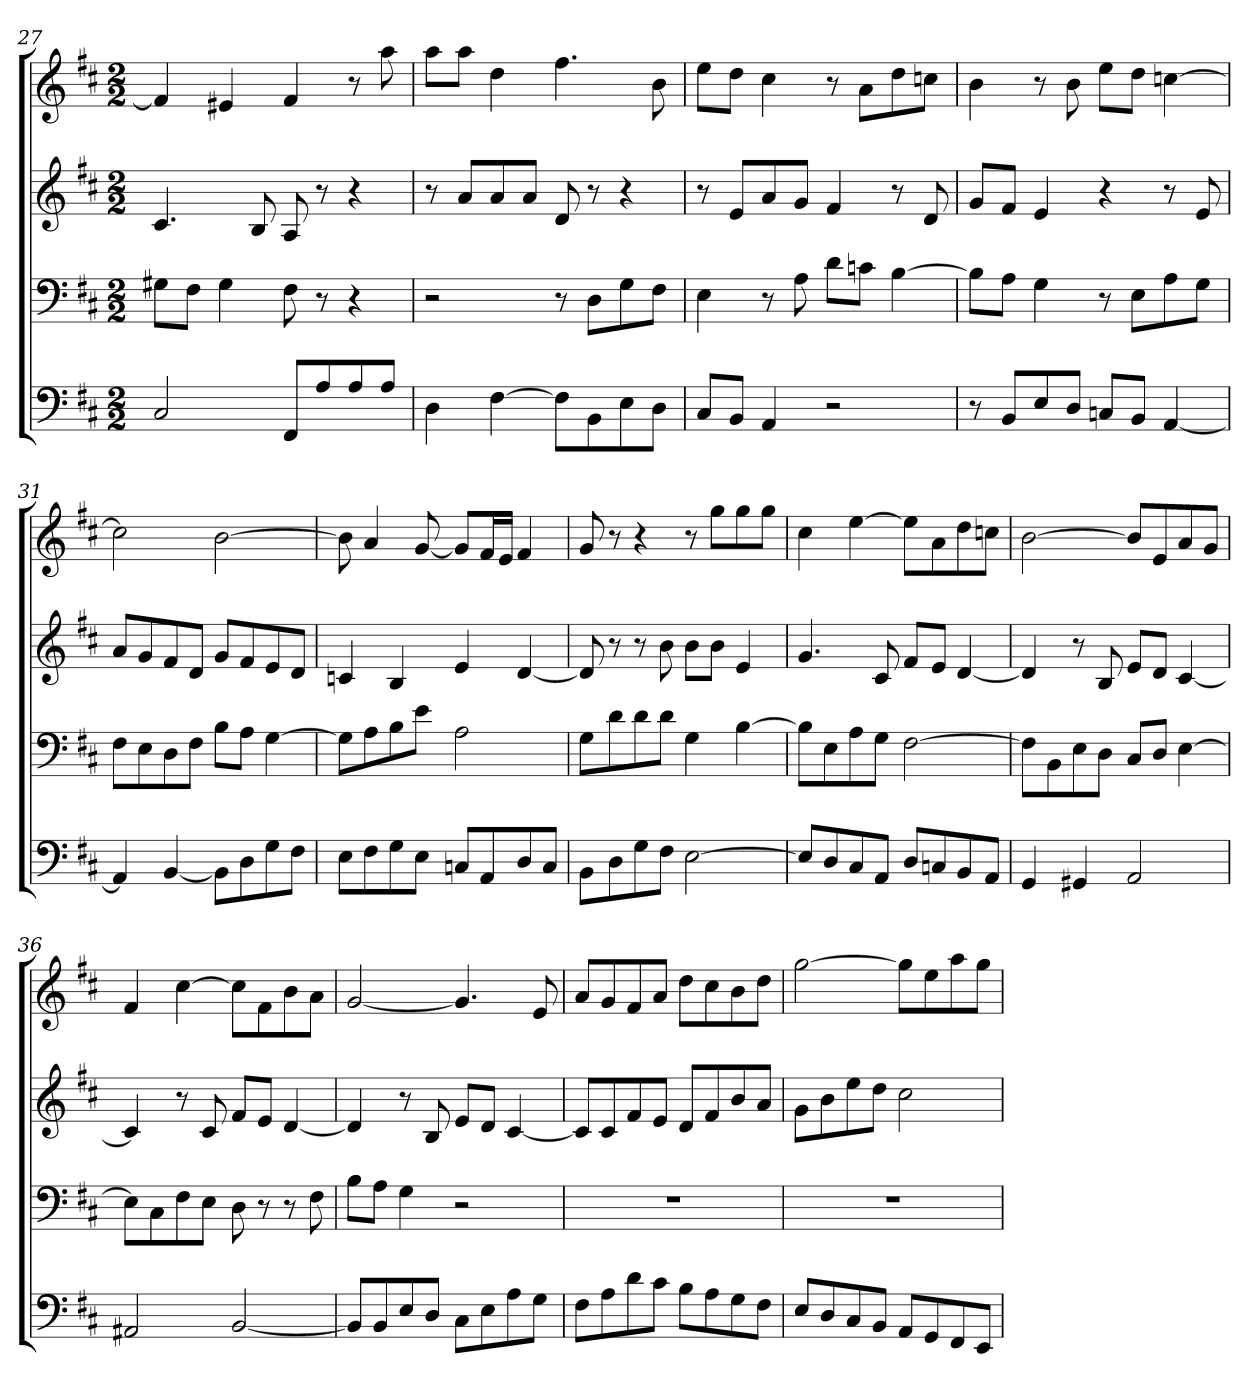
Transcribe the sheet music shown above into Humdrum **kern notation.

**kern	**kern	**kern	**kern
*part4	*part3	*part2	*part1
*staff4	*staff3	*staff2	*staff1
*clefF4	*clefF4	*clefG2	*clefG2
*k[f#c#]	*k[f#c#]	*k[f#c#]	*k[f#c#]
*D:	*D:	*D:	*D:
*M2/2	*M2/2	*M2/2	*M2/2
=27	=27	=27	=27
2C#	8G#X\L	4.c#	4f#]
.	8F#\J	.	.
.	4G#	.	4e#X
.	.	8B	.
8FF#/L	8F#	8A	4f#
8A/	8r	8r	.
8A/	4r	4r	8r
8A/J	.	.	8aa
=28	=28	=28	=28
4D	2r	8r	8aa\L
.	.	8a/L	8aa\J
[4F#	.	8a/	4dd
.	.	8a/J	.
8F#\L]	8r	8d	4.ff#
8BB\	8D\L	8r	.
8E\	8G\	4r	.
8D\J	8F#\J	.	8b
=29	=29	=29	=29
8C#/L	4E	8r	8ee\L
8BB/J	.	8e/L	8dd\J
4AA	8r	8a/	4cc#
.	8A	8g/J	.
2r	8d\L	4f#	8r
.	8cn\J	.	8a\L
.	[4B	8r	8dd\
.	.	8d	8ccn\J
=30	=30	=30	=30
8r	8B\L]	8g/L	4b
8BB/L	8A\J	8f#/J	.
8E/	4G	4e	8r
8D/J	.	.	8b
8Cn/L	8r	4r	8ee\L
8BB/J	8E\L	.	8dd\J
[4AA	8A\	8r	[4ccn
.	8G\J	8e	.
=31	=31	=31	=31
4AA]	8F#\L	8a/L	2cc]
.	8E\	8g/	.
[4BB	8D\	8f#/	.
.	8F#\J	8d/J	.
8BB\L]	8B\L	8g/L	[2b
8D\	8A\J	8f#/	.
8G\	[4G	8e/	.
8F#\J	.	8d/J	.
=32	=32	=32	=32
8E\L	8G\L]	4cn	8b]
8F#\	8A\	.	4a
8G\	8B\	4B	.
8E\J	8e\J	.	[8g
8Cn/L	2A	4e	8g/L]
8AA/	.	.	16f#/L
.	.	.	16e/JJ
8D/	.	[4d	4f#
8C/J	.	.	.
=33	=33	=33	=33
8BB\L	8G\L	8d]	8g
8D\	8d\	8r	8r
8G\	8d\	8r	4r
8F#\J	8d\J	8b	.
[2E	4G	8b\L	8r
.	.	8b\J	8gg\L
.	[4B	4e	8gg\
.	.	.	8gg\J
=34	=34	=34	=34
8E/L]	8B\L]	4.g	4cc#
8D/	8E\	.	.
8C#/	8A\	.	[4ee
8AA/J	8G\J	8c#	.
8D/L	[2F#	8f#/L	8ee\L]
8Cn/	.	8e/J	8a\
8BB/	.	[4d	8dd\
8AA/J	.	.	8ccn\J
=35	=35	=35	=35
4GG	8F#\L]	4d]	[2b
.	8BB\	.	.
4GG#X	8E\	8r	.
.	8D\J	8B	.
2AA	8C#/L	8e/L	8b/L]
.	8D/J	8d/J	8e/
.	[4E	[4c#	8a/
.	.	.	8g/J
=36	=36	=36	=36
2AA#X	8E\L]	4c#]	4f#
.	8C#\	.	.
.	8F#\	8r	[4cc#
.	8E\J	8c#	.
[2BB	8D	8f#/L	8cc#\L]
.	8r	8e/J	8f#\
.	8r	[4d	8b\
.	8F#	.	8a\J
=37	=37	=37	=37
8BB/L]	8B\L	4d]	[2g
8BB/	8A\J	.	.
8E/	4G	8r	.
8D/J	.	8B	.
8C#\L	2r	8e/L	4.g]
8E\	.	8d/J	.
8A\	.	[4c#	.
8G\J	.	.	8e
=38	=38	=38	=38
8F#\L	1r	8c#/L]	8a/L
8A\	.	8c#/	8g/
8d\	.	8f#/	8f#/
8c#\J	.	8e/J	8a/J
8B\L	.	8d/L	8dd\L
8A\	.	8f#/	8cc#\
8G\	.	8b/	8b\
8F#\J	.	8a/J	8dd\J
=39	=39	=39	=39
8E/L	1r	8g\L	[2gg
8D/	.	8b\	.
8C#/	.	8ee\	.
8BB/J	.	8dd\J	.
8AA/L	.	2cc#	8gg\L]
8GG/	.	.	8ee\
8FF#/	.	.	8aa\
8EE/J	.	.	8gg\J
=	=	=	=
*-	*-	*-	*-
